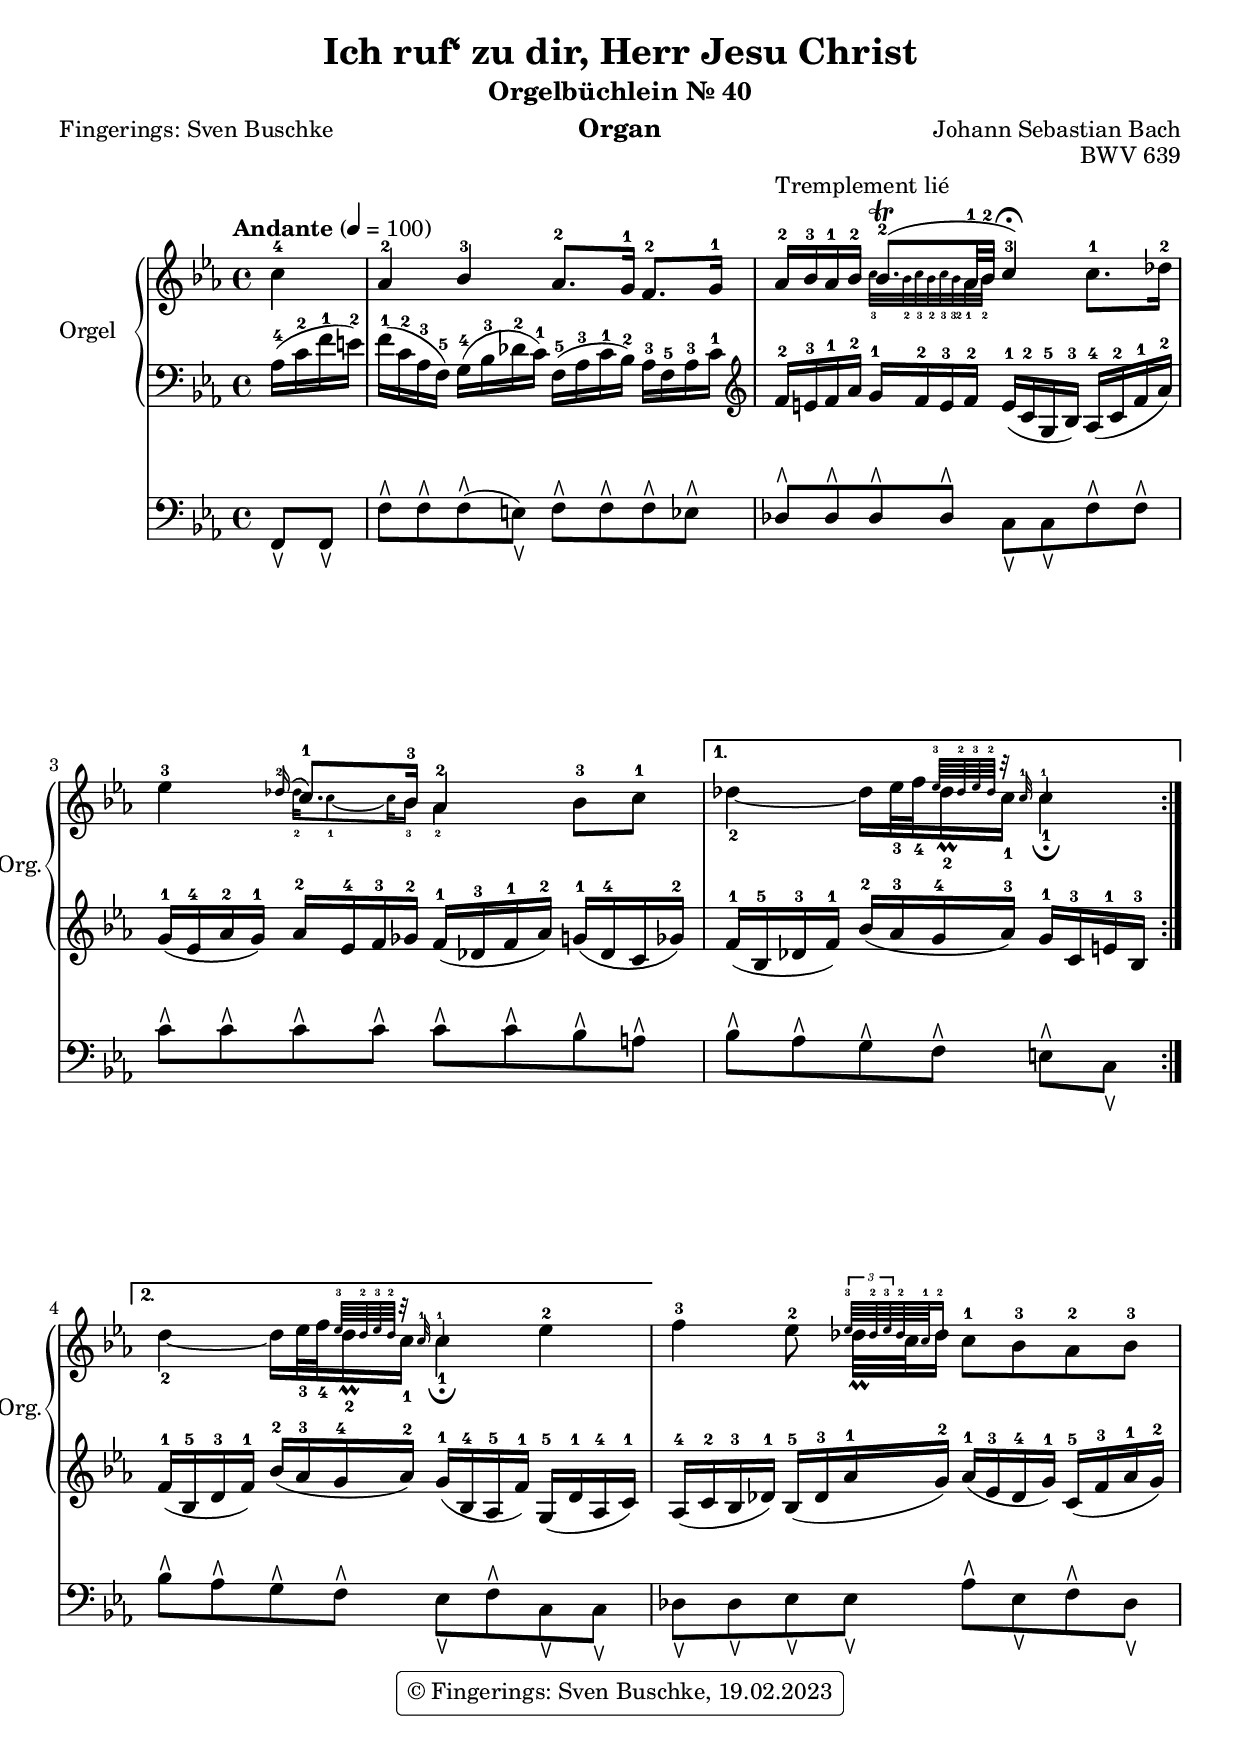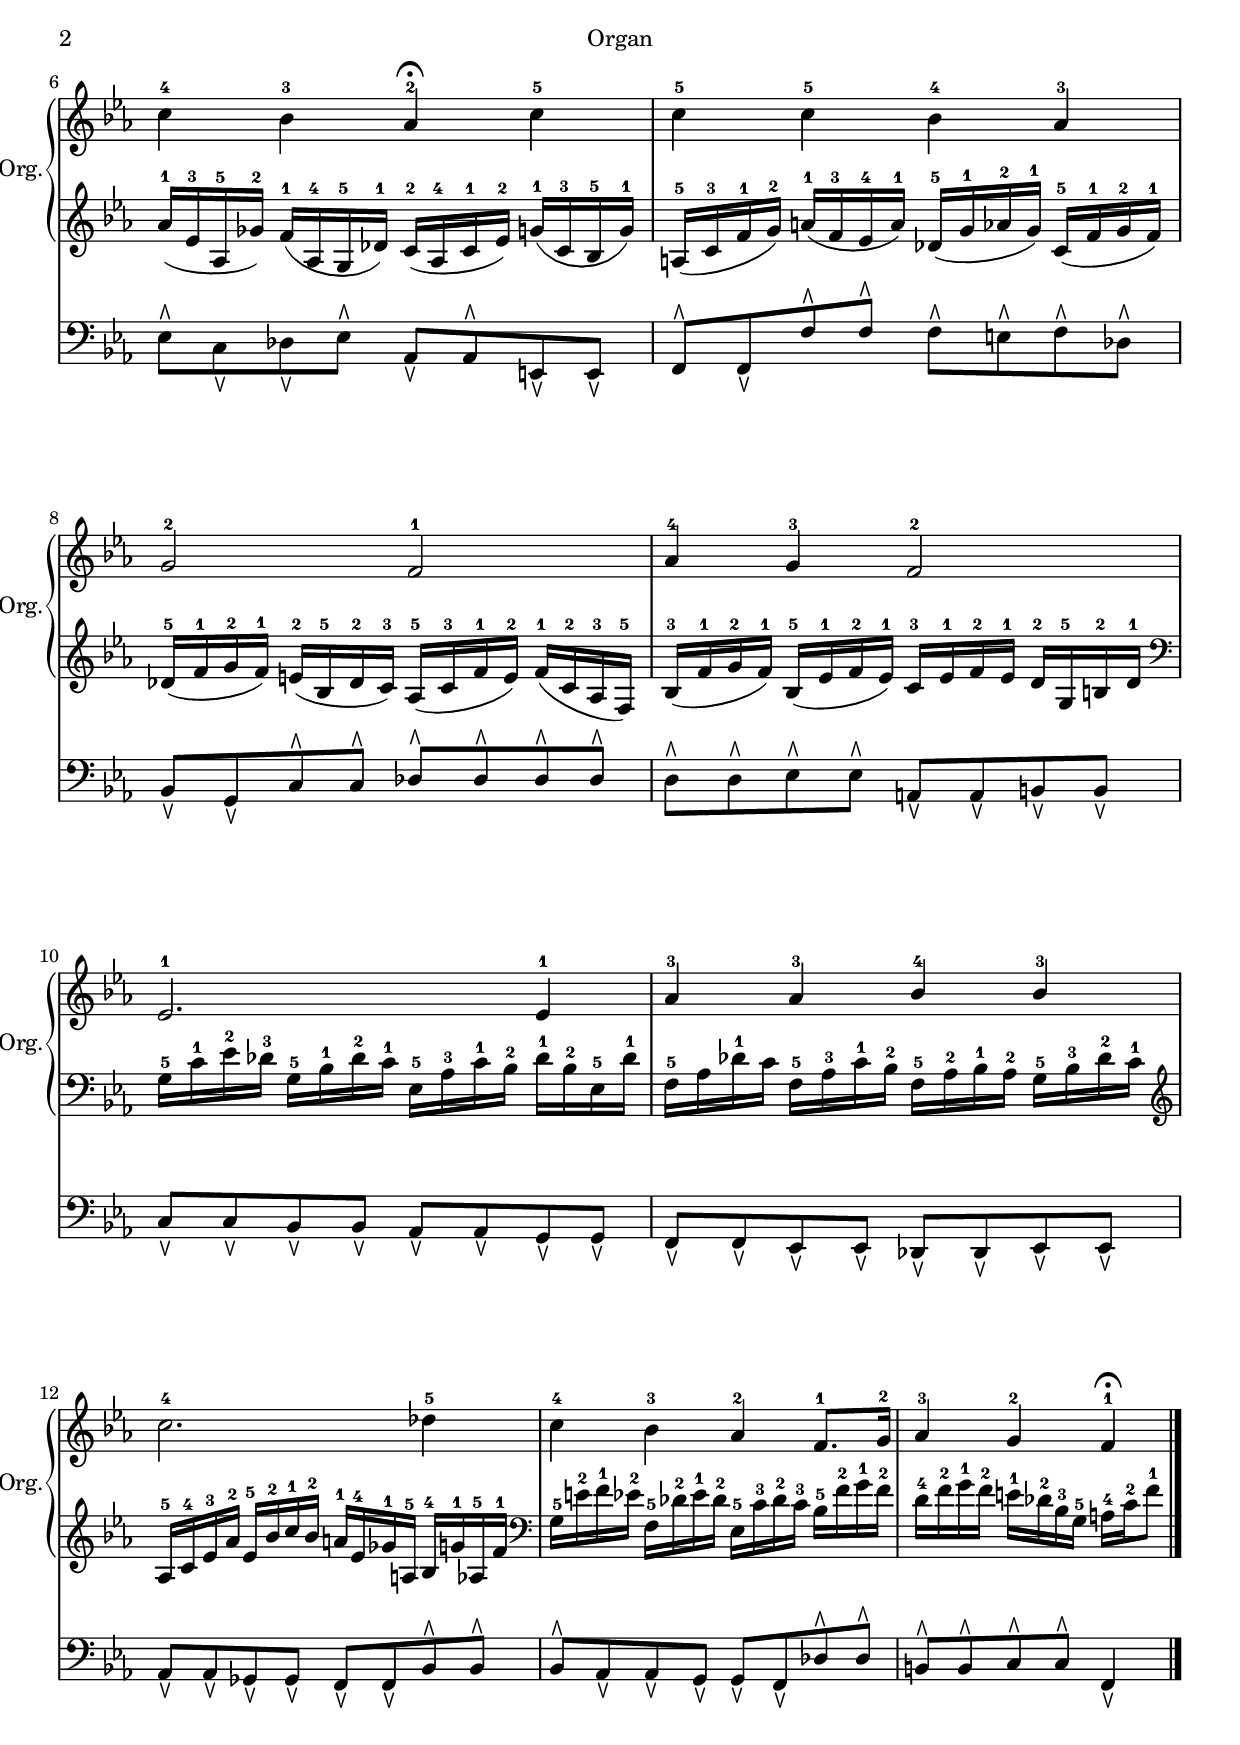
\version "2.24.1"
\language "english"

\header {
  dedication = ""
  title = "Ich ruf‘ zu dir, Herr Jesu Christ"
  subtitle = "Orgelbüchlein Nr. 40"
  subsubtitle = ""
  instrument = "Organ"
  composer = "Johann Sebastian Bach"
  arranger = ""
  poet = "Fingerings: Sven Buschke"
  meter = ""
  piece = ""
  opus = "BWV 639"
  #(define licenseUrl "https://buschke.com")
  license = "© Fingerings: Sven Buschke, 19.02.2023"
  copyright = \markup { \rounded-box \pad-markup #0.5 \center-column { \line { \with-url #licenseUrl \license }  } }

%   copyright = "© Fingerings: Sven Buschke, 17.02.2023"
%   tagline = ""
% tagline = \markup { \override #'(box-padding . 1.0) \override #'(baseline-skip . 2.7) \box \center-align { \small \line {    } \line { \small \line { \tiny © Fingerings: 19.02.2023, Sven Buschke   } }  } }
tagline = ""
}

\paper {
  #(set-paper-size "a4")
}

\layout {
  \context {
    \Voice
    \consists "Melody_engraver"
    \override Stem #'neutral-direction = #'()
  }
}

global = {
  \key c \minor
  \time 4/4
  \tempo "Andante" 4=100
}

rightA = \relative c'' {
  \global
  % Music follows here.
  \partial 4
  c4-4|
  af-2 bf-3 af8.-2 g16-1 f8.-2 g16-1|
  af16-2^"Tremplement lié" bf-3 af-1 bf-2

  <<{bf8.\trill-2( af32-1 bf-2| c4-3\fermata)}\\{\magnifyMusic 0.63 {c32-3 bf-2 c-3 bf-2 c-3 bf-32   af32-1 bf-2|s4}}>>
%  bf8.\trill

%  af32-1 bf-2 c4-3\fermata

  c8.-1 df16-2|
  ef4-3
<< { \appoggiatura df16-2 c8.-1 bf16-3 af4-2}\\{\magnifyMusic 0.63{df32-2 c8-1 ~ c32 bf16-3 af4-2}}>>
     bf8-3 c-1|
}

rightB = \relative c'' {
  % Music follows here.

<<{s4 s16 s32 s32 {\magnifyMusic 0.63 {ef64-3 df-2 ef-3 df-2 r32 c-1 c4-1}}}\\{df4-2 ~ df16 ef32-3 f-4 df16\prall-2 c-1 c4-1\fermata}>>

%\magnifyMusic 0.63 {\tupl 3/2 {df32-2 ef-3 df-2}

%  df16\prall-2 c-1 c4-1\fermata
}

rightC = \relative c'' {
  % Music follows here.
  %\key c \minor
  <<{s4 s16 s32 s32 {\magnifyMusic 0.63 {ef64-3 df-2 ef-3 df-2 r32 c-1 c4-1}}}\\{df4-2 ~ df16 ef32-3 f-4 df16\prall-2 c-1 c4-1\fermata}>>

  %df4 ~ df16 ef32 f df16\prall c c4\fermata
  ef-2
}

rightD = \relative c'' {
  % Music follows here.
  f4-3 ef8-2 <<{{\magnifyMusic 0.63 {\tuplet 3/2 {ef64-3 df-2 ef-3} df-2 c-1 df16-2}}}\\{df32\prall c df16}>> c8-1 bf-3 af-2 bf-3|
  c4-4 bf-3 af-2\fermata c-5|
  c-5 c-5 bf-4 af-3|
  g2-2 f-1|
  af4-4 g-3 f2-2|
  ef2.-1 ef4-1
  af-3 af-3 bf-4 bf-3|
  c2.-4 df4-5|
  c-4 bf-3 af-2 f8.-1 g16-2|
  af4-3 g-2 f-1\fermata
  \bar "|."
}

leftA = \relative c' {
  \global
  % Music follows here.
  \partial 4
  af16-4( c-2 f-1 e-2)|
  f16-1( c-2 af-3 f-5) g-4( bf-3 df-2 c-1) f,-5( af-3 c-1 bf-2) af-3 f-5 af-3 c-1|
  \clef treble
  f-2 e-3 f-1 af-2 g-1 f-2 e-3 f-2 e-1( c-2 g-5 bf-3) af-4( c-2 f-1 af-2)|
  g-1( ef-4 af-2 g-1) af-2 ef-4 f-3 gf-2 f-1( df-3 f-1 af-2) g-1( df-4 c gf'-2)|
}

leftB = \relative c' {
  % Music follows here.
  f16-1( bf,-5 df-3 f-1) bf-2( af-3 g-4 af-3) g-1 c,-3 e-1 bf-3|
}

leftC = \relative c' {
  % Music follows here.
  %\key c \minor
  f-1( bf,-5 df-3 f-1) bf-2(af-3 g-4 af-2) g-1(bf,-4 af-5 f'-1) g,-5(df'-1 af-4 c-1)|
}

leftD = \relative c' {
  % Music follows here.
  af-4(c-2 bf-3 df-1) bf-5(df-3 af'-1 g-2) af-1(ef-3 df-4 g-1) c,-5(f-3 af-1 g-2)|
  af-1(ef-3 af,-5 gf'-2) f-1(af,-4 g-5 df'-1) c-2(af-4 c-1 ef-2) g-1(c,-3 bf-5 g'-1)|
  a,-5(c-3 f-1 g-2) a-1(f-3 ef-4 a-1) df,-5(g-1 af-2 g-1) c,-5(f-1 g-2 f-1)|
  df-5(f-1 g-2 f-1) e-2(bf-5 df-2 c-3) af-5(c-3 f-1 e-2) f-1(c-2 af-3 f-5)|
  bf-3(f'-1 g-2 f-1) bf,-5(ef-1 f-2 ef-1) c-3 ef-1 f-2 ef-1 d-2 g,-5 b-2 d-1|
  \clef bass
  g,-5 c-1 ef-2 df-3 g,-5 bf-1 df-2 c-1 ef,-5 af-3 c-1 bf-2 df-1 bf-2 ef,-5 df'-1|
  f,-5 af df-1 c f,-5 af-3 c-1 bf-2 f-5 af-2 bf-1 af-2 g-5 bf-3 df-2 c-1|
  \clef treble
  af-5 c-4 ef-3 af-2 ef-5 bf'-2 c-1 bf-2 a-1 ef-4 gf-1 a,-5 bf-4 g'-1 af,-5 f'-1|
  \clef bass
  g,-5 e'-2 f-1 ef-2 f,-5 df'-2 ef-1 df-2 ef,-5 c'-3 df-2 c-3 bf-5 f'-2 g-1 f-2|
  d-4 f-2 g-1 f-2 e-1 df-2 bf-3 g-5 a-4 c-2 f8-1
}

pedalA = \relative c {
  \global
  % Music follows here.
  \partial 4
  f,8\ltoe f\ltoe|
  f'\rtoe f\rtoe f\rtoe( e\ltoe) f\rtoe f\rtoe f\rtoe ef\rtoe|
  df8\rtoe 8\rtoe 8\rtoe 8\rtoe c\ltoe c\ltoe f\rtoe f\rtoe|
  c'\rtoe c\rtoe c\rtoe c\rtoe c\rtoe c\rtoe bf\rtoe a\rtoe|
}

pedalB = \relative c {
  % Music follows here.
  bf'\rtoe af\rtoe g\rtoe f\rtoe e\rtoe c\ltoe
}

pedalC = \relative c {
  % Music follows here.
  %\key c \minor
  bf'8\rtoe af\rtoe g\rtoe f\rtoe e\ltoe f\rtoe c\ltoe c\ltoe
}

pedalD = \relative c {
  % Music follows here.
  df8\ltoe 8\ltoe ef8\ltoe 8\ltoe af\rtoe ef\ltoe f\rtoe df\ltoe|
  ef\rtoe c\ltoe df\ltoe ef\rtoe af,\ltoe af\rtoe e\ltoe e\ltoe|
  f\rtoe f\ltoe f'\rtoe f\rtoe f\rtoe e\rtoe f\rtoe df\rtoe|
  bf\ltoe g\ltoe c\rtoe c\rtoe df\rtoe df\rtoe df\rtoe df\rtoe|
  d\rtoe d\rtoe ef\rtoe ef\rtoe a,\ltoe a\ltoe b\ltoe b\ltoe|
  c\ltoe c\ltoe bf\ltoe bf\ltoe af\ltoe af\ltoe g\ltoe g\ltoe|
  f\ltoe f\ltoe ef\ltoe ef\ltoe df\ltoe df\ltoe ef\ltoe ef\ltoe|
  af\ltoe af\ltoe gf\ltoe gf\ltoe f\ltoe f\ltoe bf\rtoe bf\rtoe|
  bf\rtoe af\ltoe af\ltoe g\ltoe g\ltoe f\ltoe df'\rtoe df\rtoe|
  b\rtoe b\rtoe c\rtoe c\rtoe f,4\ltoe
%
}

\score {
  <<
    \new PianoStaff \with {
      instrumentName = "Orgel"
      shortInstrumentName = "Org."
    } <<
      \new Staff = "right" \with {
        midiInstrument = "church organ"
      } {\repeat volta 2 {\rightA}  \alternative {{\rightB} {\rightC}} \rightD }
      \new Staff = "left" \with {
        midiInstrument = "church organ"
      } { \clef bass {\repeat volta 2 {\leftA} \alternative {{\leftB} {\leftC}} \leftD} }
    >>
    \new Staff = "pedal" \with {
      midiInstrument = "church organ"
    } { \clef bass {\repeat volta 2 {\pedalA} \alternative {{\pedalB} {\pedalC}} \pedalD} }
  >>
  \layout { }
  \midi { }
}
